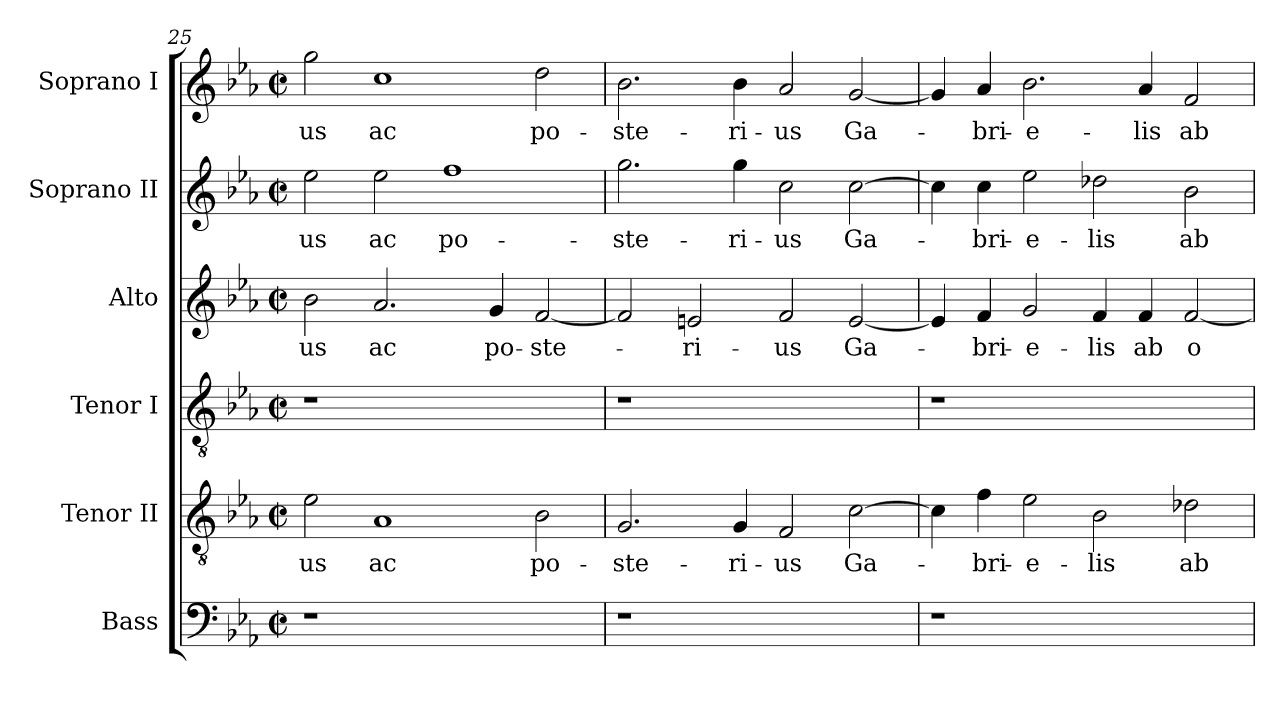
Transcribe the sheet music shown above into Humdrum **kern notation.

**kern	**kern	**text	**kern	**kern	**text	**kern	**text	**kern	**text
*part6	*part5	*part5	*part4	*part3	*part3	*part2	*part2	*part1	*part1
*staff6	*staff5	*staff5	*staff4	*staff3	*staff3	*staff2	*staff2	*staff1	*staff1
*I"Bass	*I"Tenor II	*	*I"Tenor I	*I"Alto	*	*I"Soprano II	*	*I"Soprano I	*
*	*	*	*	*	*	*I'II.	*	*I'I.	*
*clefF4	*clefGv2	*	*clefGv2	*clefG2	*	*clefG2	*	*clefG2	*
*	*	*	*ITrd7c12	*ITrd7c12	*	*	*	*	*
*k[b-e-a-]	*k[b-e-a-]	*	*k[b-e-a-]	*k[b-e-a-]	*	*k[b-e-a-]	*	*k[b-e-a-]	*
*E-:	*E-:	*	*E-:	*E-:	*	*E-:	*	*E-:	*
*M2/2	*M2/2	*	*M2/2	*M2/2	*	*M2/2	*	*M2/2	*
*met(c|)	*met(c|)	*	*met(c|)	*met(c|)	*	*met(c|)	*	*met(c|)	*
=25	=25	=25	=25	=25	=25	=25	=25	=25	=25
!LO:N:vis=1	!	!	!	!	!	!	!	!	!
!	!	!LO:LY:b:color=#000000	!LO:N:vis=1	!	!	!	!	!	!
!	!	!	!	!	!LO:LY:b:color=#000000	!	!	!	!
!	!	!	!	!	!	!	!LO:LY:b:color=#000000	!	!
!	!	!	!	!	!	!	!	!	!LO:LY:b:color=#000000
1r	2e-i\	-us	1r	2B-i\	-us	2ee-i\	-us	2ggi\	-us
!	!	!LO:LY:b:color=#000000	!	!	!	!	!	!	!
!	!	!	!	!	!LO:LY:b:color=#000000	!	!	!	!
!	!	!	!	!	!	!	!LO:LY:b:color=#000000	!	!
!	!	!	!	!	!	!	!	!	!LO:LY:b:color=#000000
.	1A-i	ac	.	2.A-i/	ac	2ee-i\	ac	1cci	ac
!	!	!	!	!	!	!	!LO:LY:b:color=#000000	!	!
1ryy	.	.	1ryy	.	.	1ffi	po-	.	.
!	!	!	!	!	!LO:LY:b:color=#000000	!	!	!	!
.	.	.	.	4Gi/	po-	.	.	.	.
!	!	!LO:LY:b:color=#000000	!	!	!	!	!	!	!
!	!	!	!	!	!LO:LY:b:color=#000000	!	!	!	!
!	!	!	!	!	!	!	!	!	!LO:LY:b:color=#000000
.	2B-i\	po-	.	[<2Fi/	-ste-	.	.	2ddi\	po-
!!LO:LB:g=z
=26	=26	=26	=26	=26	=26	=26	=26	=26	=26
!LO:N:vis=1	!	!	!	!	!	!	!	!	!
!	!	!LO:LY:b:color=#000000	!LO:N:vis=1	!	!	!	!	!	!
!	!	!	!	!	!	!	!LO:LY:b:color=#000000	!	!
!	!	!	!	!	!	!	!	!	!LO:LY:b:color=#000000
1r	2.Gi/	-ste-	1r	2Fi/]	.	2.ggi\	-ste-	2.b-i\	-ste-
!	!	!	!	!	!LO:LY:b:color=#000000	!	!	!	!
.	.	.	.	2Eni/	-ri-	.	.	.	.
!	!	!LO:LY:b:color=#000000	!	!	!	!	!	!	!
!	!	!	!	!	!	!	!LO:LY:b:color=#000000	!	!
!	!	!	!	!	!	!	!	!	!LO:LY:b:color=#000000
.	4Gi/	-ri-	.	.	.	4ggi\	-ri-	4b-i\	-ri-
!	!	!LO:LY:b:color=#000000	!	!	!	!	!	!	!
!	!	!	!	!	!LO:LY:b:color=#000000	!	!	!	!
!	!	!	!	!	!	!	!LO:LY:b:color=#000000	!	!
!	!	!	!	!	!	!	!	!	!LO:LY:b:color=#000000
1ryy	2Fi/	-us	1ryy	2Fi/	-us	2cci\	-us	2a-i/	-us
!	!	!LO:LY:b:color=#000000	!	!	!	!	!	!	!
!	!	!	!	!	!LO:LY:b:color=#000000	!	!	!	!
!	!	!	!	!	!	!	!LO:LY:b:color=#000000	!	!
!	!	!	!	!	!	!	!	!	!LO:LY:b:color=#000000
.	[>2ci\	Ga-	.	[<2Ei/	Ga-	[>2cci\	Ga-	[<2gi/	Ga-
=27	=27	=27	=27	=27	=27	=27	=27	=27	=27
!LO:N:vis=1	!	!	!LO:N:vis=1	!	!	!	!	!	!
1r	4ci\]	.	1r	4Ei/]	.	4cci\]	.	4gi/]	.
!	!	!LO:LY:b:color=#000000	!	!	!	!	!	!	!
!	!	!	!	!	!LO:LY:b:color=#000000	!	!	!	!
!	!	!	!	!	!	!	!LO:LY:b:color=#000000	!	!
!	!	!	!	!	!	!	!	!	!LO:LY:b:color=#000000
.	4fi\	-bri-	.	4Fi/	-bri-	4cci\	-bri-	4a-i/	-bri-
!	!	!LO:LY:b:color=#000000	!	!	!	!	!	!	!
!	!	!	!	!	!LO:LY:b:color=#000000	!	!	!	!
!	!	!	!	!	!	!	!LO:LY:b:color=#000000	!	!
!	!	!	!	!	!	!	!	!	!LO:LY:b:color=#000000
.	2e-i\	-e-	.	2Gi/	-e-	2ee-i\	-e-	2.b-i\	-e-
!	!	!LO:LY:b:color=#000000	!	!	!	!	!	!	!
!	!	!	!	!	!LO:LY:b:color=#000000	!	!	!	!
!	!	!	!	!	!	!	!LO:LY:b:color=#000000	!	!
1ryy	2B-i\	-lis	1ryy	4Fi/	-lis	2dd-Xi\	-lis	.	.
!	!	!	!	!	!LO:LY:b:color=#000000	!	!	!	!
!	!	!	!	!	!	!	!	!	!LO:LY:b:color=#000000
.	.	.	.	4Fi/	ab	.	.	4a-i/	-lis
!	!	!LO:LY:b:color=#000000	!	!	!	!	!	!	!
!	!	!	!	!	!LO:LY:b:color=#000000	!	!	!	!
!	!	!	!	!	!	!	!LO:LY:b:color=#000000	!	!
!	!	!	!	!	!	!	!	!	!LO:LY:b:color=#000000
.	2d-Xi\	ab	.	[<2Fi/	o-	2b-i\	ab	2fi/	ab
=	=	=	=	=	=	=	=	=	=
*-	*-	*-	*-	*-	*-	*-	*-	*-	*-
